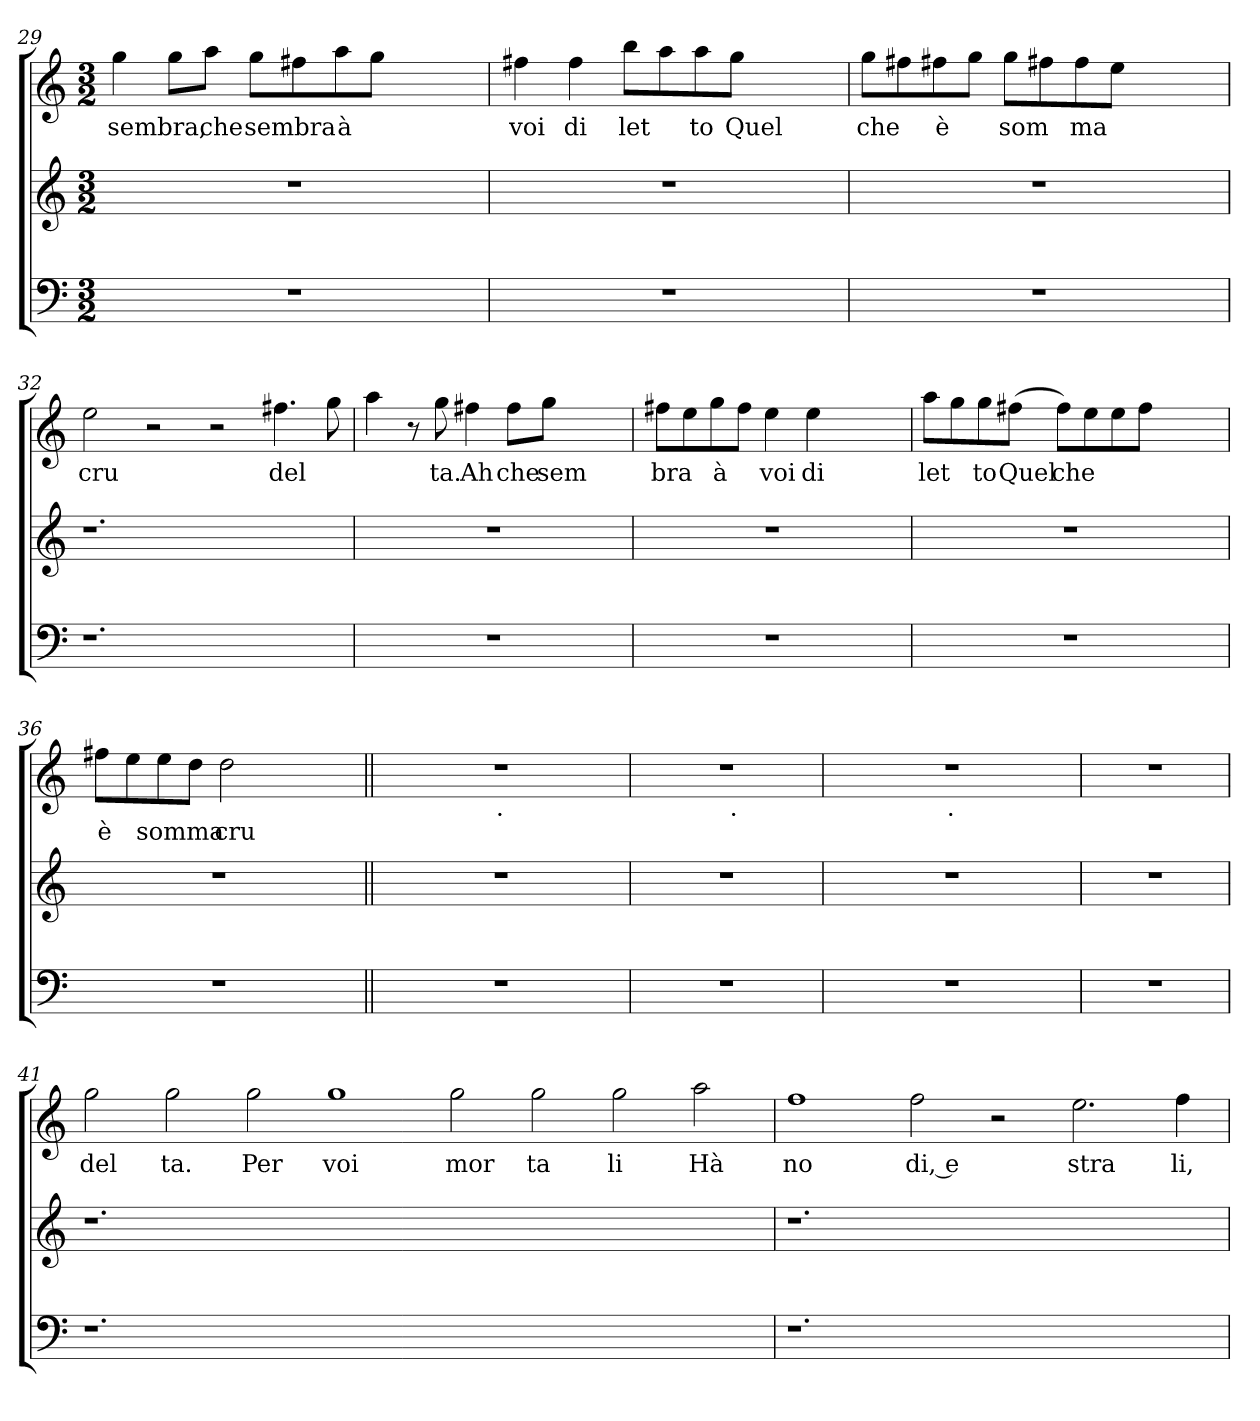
**kern	**kern	**kern	**text
*part3	*part2	*part1	*part1
*staff3	*staff2	*staff1	*staff1
*clefF4	*clefG2	*clefG2	*
*k[]	*k[]	*k[]	*
*C:	*C:	*C:	*
*M3/2	*M3/2	*M3/2	*
=29	=29	=29	=29
!	!	!	!LO:LY:b
1.r	1.r	4gg\	sembra,
.	.	8gg\L	.
!	!	!	!LO:LY:b
.	.	8aa\J	che
!	!	!	!LO:LY:b
.	.	8gg\L	sembra
.	.	8ff#X\	.
!	!	!	!LO:LY:b
.	.	8aa\	à
.	.	8gg\J	.
.	.	2ryy	.
=30	=30	=30	=30
!	!	!	!LO:LY:b
1.r	1.r	4ff#X\	voi
!	!	!	!LO:LY:b
.	.	4ff#\	di
!	!	!	!LO:LY:b
.	.	8bb\L	let
.	.	8aa\	.
!	!	!	!LO:LY:b
.	.	8aa\	to
!	!	!	!LO:LY:b
.	.	8gg\J	Quel
.	.	2ryy	.
!!LO:LB:g=z
=31	=31	=31	=31
!	!	!	!LO:LY:b
1.r	1.r	8gg\L	che
.	.	8ff#X\	.
!	!	!	!LO:LY:b
.	.	8ff#X\	è
.	.	8gg\J	.
!	!	!	!LO:LY:b
.	.	8gg\L	som
.	.	8ff#X\	.
!	!	!	!LO:LY:b
.	.	8ff#\	ma
.	.	8ee\J	.
.	.	2ryy	.
=32	=32	=32	=32
!	!	!	!LO:LY:b
1.r	1.r	2ee\	cru
.	.	2r	.
.	.	2r	.
!	!	!	!LO:LY:b
2ryy	2ryy	4.ff#X\	del
.	.	8gg\	.
=33	=33	=33	=33
1.r	1.r	4aa\	.
.	.	8r	.
!	!	!	!LO:LY:b
.	.	8gg\	ta.
!	!	!	!LO:LY:b
.	.	4ff#X\	Ah
!	!	!	!LO:LY:b
.	.	8ff#\L	che
!	!	!	!LO:LY:b
.	.	8gg\J	sem
.	.	2ryy	.
=34	=34	=34	=34
!	!	!	!LO:LY:b
1.r	1.r	8ff#X\L	bra
.	.	8ee\	.
!	!	!	!LO:LY:b
.	.	8gg\	à
.	.	8ff#\J	.
!	!	!	!LO:LY:b
.	.	4ee\	voi
!	!	!	!LO:LY:b
.	.	4ee\	di
.	.	2ryy	.
!!LO:LB:g=z
=35	=35	=35	=35
!	!	!	!LO:LY:b
1.r	1.r	8aa\L	let
.	.	8gg\	.
!	!	!	!LO:LY:b
.	.	8gg\	to
!	!	!	!LO:LY:b
.	.	(<8ff#X\J	Quel
!	!	!	!LO:LY:b
.	.	8ff#\L)	che
.	.	8ee\	.
.	.	8ee\	.
.	.	8ff#\J	.
.	.	2ryy	.
=36	=36	=36	=36
!	!	!	!LO:LY:b
1.r	1.r	8ff#\L	è
.	.	8ee\	.
!	!	!	!LO:LY:b
.	.	8ee\	somma
.	.	8dd\J	.
!	!	!	!LO:LY:b
.	.	2dd\	cru
.	.	2ryy	.
=37||	=37||	=37||	=37||
*	*	*^	*
1.r	1.r	1.r	2ryy	.
.	.	.	8..ryy	.
!	!	!	!LO:TX:b:t=.	!
.	.	.	2ryy	.
.	.	.	4ryy	.
.	.	.	32ryy	.
=38	=38	=38	=38	=38
1.r	1.r	1.r	2.ryy	.
!	!	!	!LO:TX:b:t=.	!
.	.	.	2.ryy	.
=39	=39	=39	=39	=39
1.r	1.r	1.r	2ryy	.
.	.	.	8..ryy	.
!	!	!	!LO:TX:b:t=.	!
.	.	.	2ryy	.
.	.	.	4ryy	.
.	.	.	32ryy	.
*	*	*v	*v	*
!!LO:LB:g=z
=40	=40	=40	=40
1.r	1.r	1.r	.
=41	=41	=41	=41
!	!	!	!LO:LY:b
1.r	1.r	2gg\	del
!	!	!	!LO:LY:b
.	.	2gg\	ta.
!	!	!	!LO:LY:b
.	.	2gg\	Per
!	!	!	!LO:LY:b
0.ryy	0.ryy	1gg	voi
!	!	!	!LO:LY:b
.	.	2gg\	mor
!	!	!	!LO:LY:b
.	.	2gg\	ta
!	!	!	!LO:LY:b
.	.	2gg\	li
!	!	!	!LO:LY:b:rj
.	.	2aa\	Hà
=42	=42	=42	=42
!	!	!	!LO:LY:b
1.r	1.r	1ff	no
!	!	!	!LO:LY:b
.	.	2ff\	di, e
1.ryy	1.ryy	2r	.
!	!	!	!LO:LY:b
.	.	2.ee\	stra
!	!	!	!LO:LY:b
.	.	4ff\	li,
=	=	=	=
*-	*-	*-	*-
